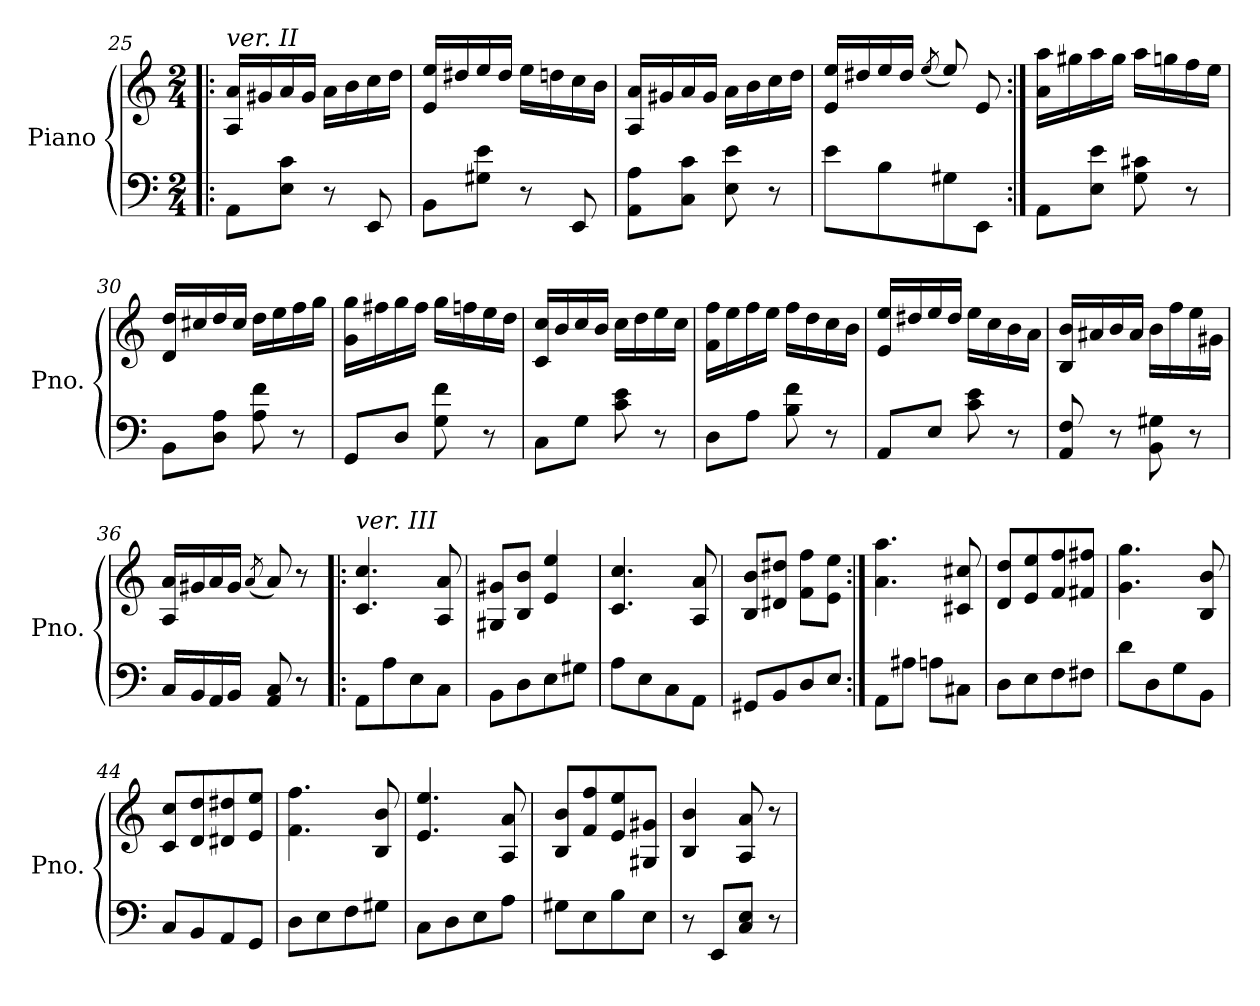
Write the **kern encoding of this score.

**kern	**kern
*part1	*part1
*staff2	*staff1
*I"Piano	*
*I'Pno.	*
*clefF4	*clefG2
*k[]	*k[]
*M2/4	*M2/4
=25!|:	=25!|:
!	!LO:TX:a:i:t=ver. II
8AA\L	16A/ 16a/LL
.	16g#X/
8E\ 8c\J	16a/
.	16g#/JJ
8r	16a\LL
.	16b\
8EE/	16cc\
.	16dd\JJ
=26	=26
8BB\L	16e/ 16ee/LL
.	16dd#X/
8G#X\ 8e\J	16ee/
.	16dd#/JJ
8r	16ee\LL
.	16ddn\
8EE/	16cc\
.	16b\JJ
=27	=27
8AA\ 8A\L	16A/ 16a/LL
.	16g#X/
8C\ 8c\J	16a/
.	16g#/JJ
8E\ 8e\	16a\LL
.	16b\
8r	16cc\
.	16dd\JJ
=28	=28
8e\L	16e/ 16ee/LL
.	16dd#X/
8B\	16ee/
.	16dd#/JJ
.	(<8qee/
8G#X\	8ee/)
8EE\J	8e/
!!LO:PB:g=z
=29:|!	=29:|!
8AA\L	16a\ 16aa\LL
.	16gg#X\
8E\ 8e\J	16aa\
.	16gg#\JJ
8G\ 8c#X\	16aa\LL
.	16ggn\
8r	16ff\
.	16ee\JJ
=30	=30
8BB\L	16d/ 16dd/LL
.	16cc#X/
8D\ 8A\J	16dd/
.	16cc#/JJ
8A\ 8f\	16dd\LL
.	16ee\
8r	16ff\
.	16gg\JJ
=31	=31
8GG/L	16g\ 16gg\LL
.	16ff#X\
8D/J	16gg\
.	16ff#\JJ
8G\ 8f\	16gg\LL
.	16ffn\
8r	16ee\
.	16dd\JJ
=32	=32
8C\L	16c/ 16cc/LL
.	16b/
8G\J	16cc/
.	16b/JJ
8c\ 8e\	16cc\LL
.	16dd\
8r	16ee\
.	16cc\JJ
=33	=33
8D\L	16f\ 16ff\LL
.	16ee\
8A\J	16ff\
.	16ee\JJ
8B\ 8f\	16ff\LL
.	16dd\
8r	16cc\
.	16b\JJ
=34	=34
8AA/L	16e/ 16ee/LL
.	16dd#X/
8E/J	16ee/
.	16dd#/JJ
8c\ 8e\	16ee\LL
.	16cc\
8r	16b\
.	16a\JJ
!!LO:LB:g=z
=35	=35
8AA/ 8F/	16B/ 16b/LL
.	16a#X/
8r	16b/
.	16a#/JJ
8BB\ 8G#X\	16b\LL
.	16ff\
8r	16ee\
.	16g#X\JJ
=36	=36
16C/LL	16A/ 16a/LL
16BB/	16g#X/
16AA/	16a/
16BB/JJ	16g#/JJ
.	(<8qa/
8AA/ 8C/	8a/)
8r	8r
=37!|:	=37!|:
!	!LO:TX:a:i:t=ver. III
8AA\L	4.c/ 4.cc/
8A\	.
8E\	.
8C\J	8A/ 8a/
=38	=38
8BB\L	8G#X/ 8g#X/L
8D\	8B/ 8b/J
8E\	4e/ 4ee/
8G#X\J	.
=39	=39
8A\L	4.c/ 4.cc/
8E\	.
8C\	.
8AA\J	8A/ 8a/
=40	=40
8GG#X/L	8B/ 8b/L
8BB/	8d#X/ 8dd#X/J
8D/	8f\ 8ff\L
8E/J	8e\ 8ee\J
=41:|!	=41:|!
8AA\L	4.a\ 4.aa\
8A#X\J	.
8An\L	.
8C#X\J	8c#X/ 8cc#X/
!!LO:LB:g=z
=42	=42
8D\L	8d/ 8dd/L
8E\	8e/ 8ee/
8F\	8f/ 8ff/
8F#X\J	8f#X/ 8ff#X/J
=43	=43
8d\L	4.g\ 4.gg\
8D\	.
8G\	.
8BB\J	8B/ 8b/
=44	=44
8C/L	8c/ 8cc/L
8BB/	8d/ 8dd/
8AA/	8d#X/ 8dd#X/
8GG/J	8e/ 8ee/J
=45	=45
8D\L	4.f\ 4.ff\
8E\	.
8F\	.
8G#X\J	8B/ 8b/
=46	=46
8C\L	4.e/ 4.ee/
8D\	.
8E\	.
8A\J	8A/ 8a/
=47	=47
8G#X\L	8B/ 8b/L
8E\	8f/ 8ff/
8B\	8e/ 8ee/
8E\J	8G#X/ 8g#X/J
=48	=48
8r	4B/ 4b/
8EE/L	.
8C/ 8E/J	8A/ 8a/
8r	8r
=	=
*-	*-
